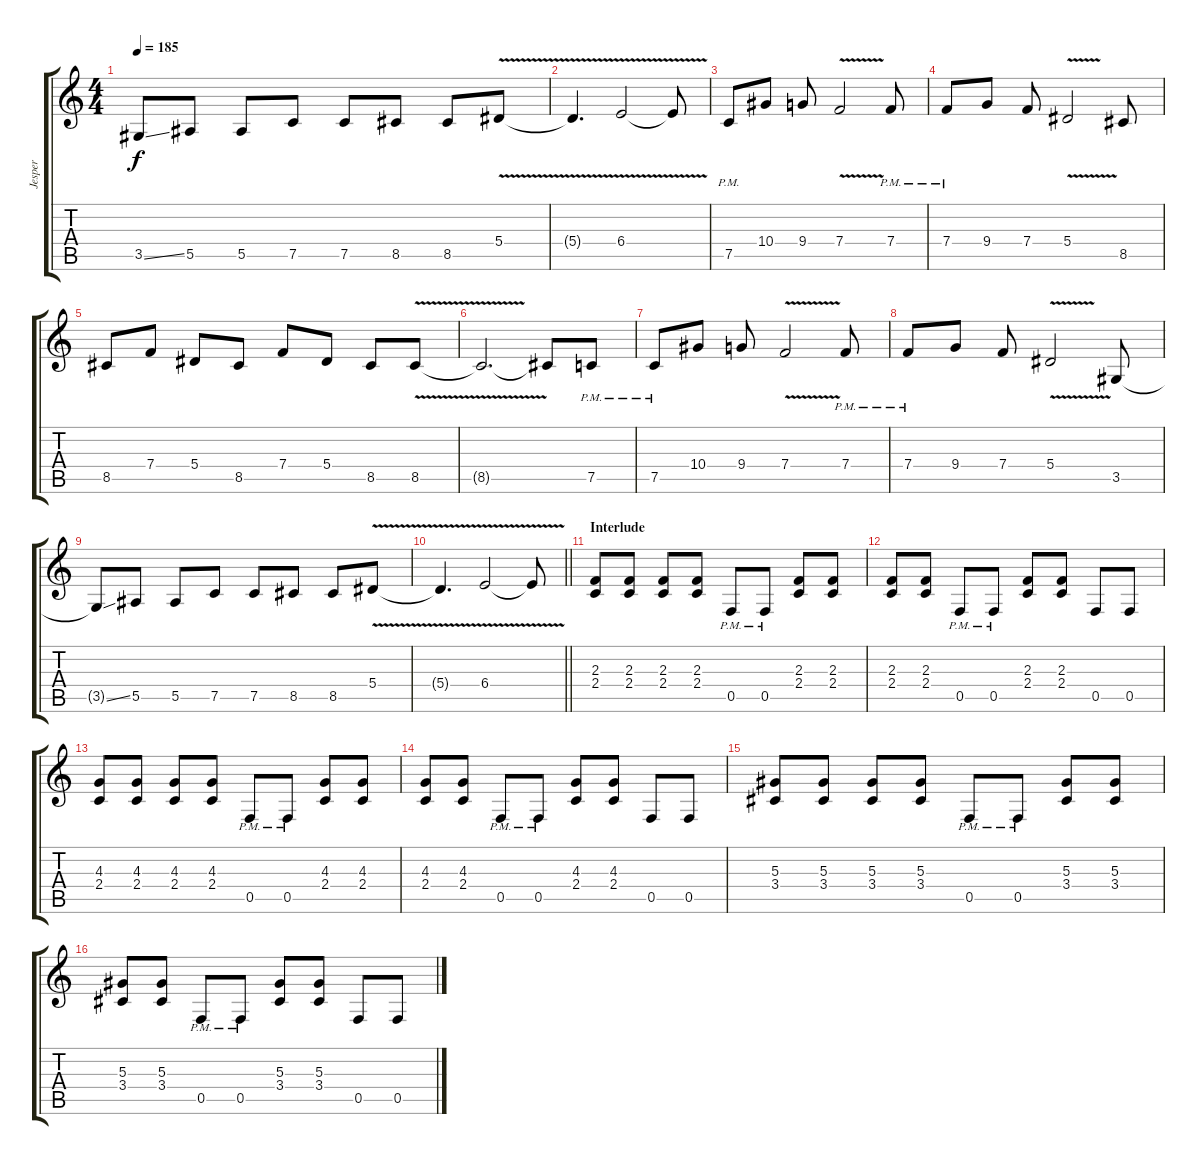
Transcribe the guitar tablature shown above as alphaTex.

\track ("Jesper" "Jesper") {instrument distortionguitar}
\staff {score tabs}
\tuning (C4 G3 Eb3 Bb2 F2 C2) {hide}
\ts (4 4)
\tempo 185
\clef g2
\ks c
3.5{ss t}.8{dy f} 5.5.8 5.5.8 7.5.8 7.5.8 8.5.8 8.5.8 5.4{v}.8 |
5.4{t}.4{d} 6.4{v}.2 6.4{t}.8 |
7.5{pm}.8 10.4.8 9.4.8 7.4{v}.2 7.4{pm}.8 |
7.4{pm}.8 9.4.8 7.4.8 5.4{v}.2 8.5.8 |
8.5.8 7.4.8 5.4.8 8.5.8 7.4.8 5.4.8 8.5.8 8.5{v}.8 |
8.5{t}.2{d} 8.5{t}.8 7.5{pm}.8 |
7.5{pm}.8 10.4.8 9.4.8 7.4{v}.2 7.4{pm}.8 |
7.4{pm}.8 9.4.8 7.4.8 5.4{v}.2 3.5.8 |
3.5{ss t}.8 5.5.8 5.5.8 7.5.8 7.5.8 8.5.8 8.5.8 5.4{v}.8 |
\barLineRight lightlight
5.4{t}.4{d} 6.4{v}.2 6.4{t}.8 |
\section ("" "Interlude")
(2.3 2.4).8{volume 13 balance 14} (2.3 2.4).8 (2.3 2.4).8 (2.3 2.4).8 0.5{pm}.8 0.5{pm}.8 (2.3 2.4).8 (2.3 2.4).8 |
(2.3 2.4).8 (2.3 2.4).8 0.5{pm}.8 0.5{pm}.8 (2.3 2.4).8 (2.3 2.4).8 0.5.8 0.5.8 |
(4.3 2.4).8 (4.3 2.4).8 (4.3 2.4).8 (4.3 2.4).8 0.5{pm}.8 0.5{pm}.8 (4.3 2.4).8 (4.3 2.4).8 |
(4.3 2.4).8 (4.3 2.4).8 0.5{pm}.8 0.5{pm}.8 (4.3 2.4).8 (4.3 2.4).8 0.5.8 0.5.8 |
(5.3 3.4).8 (5.3 3.4).8 (5.3 3.4).8 (5.3 3.4).8 0.5{pm}.8 0.5{pm}.8 (5.3 3.4).8 (5.3 3.4).8 |
(5.3 3.4).8 (5.3 3.4).8 0.5{pm}.8 0.5{pm}.8 (5.3 3.4).8 (5.3 3.4).8 0.5.8 0.5.8
